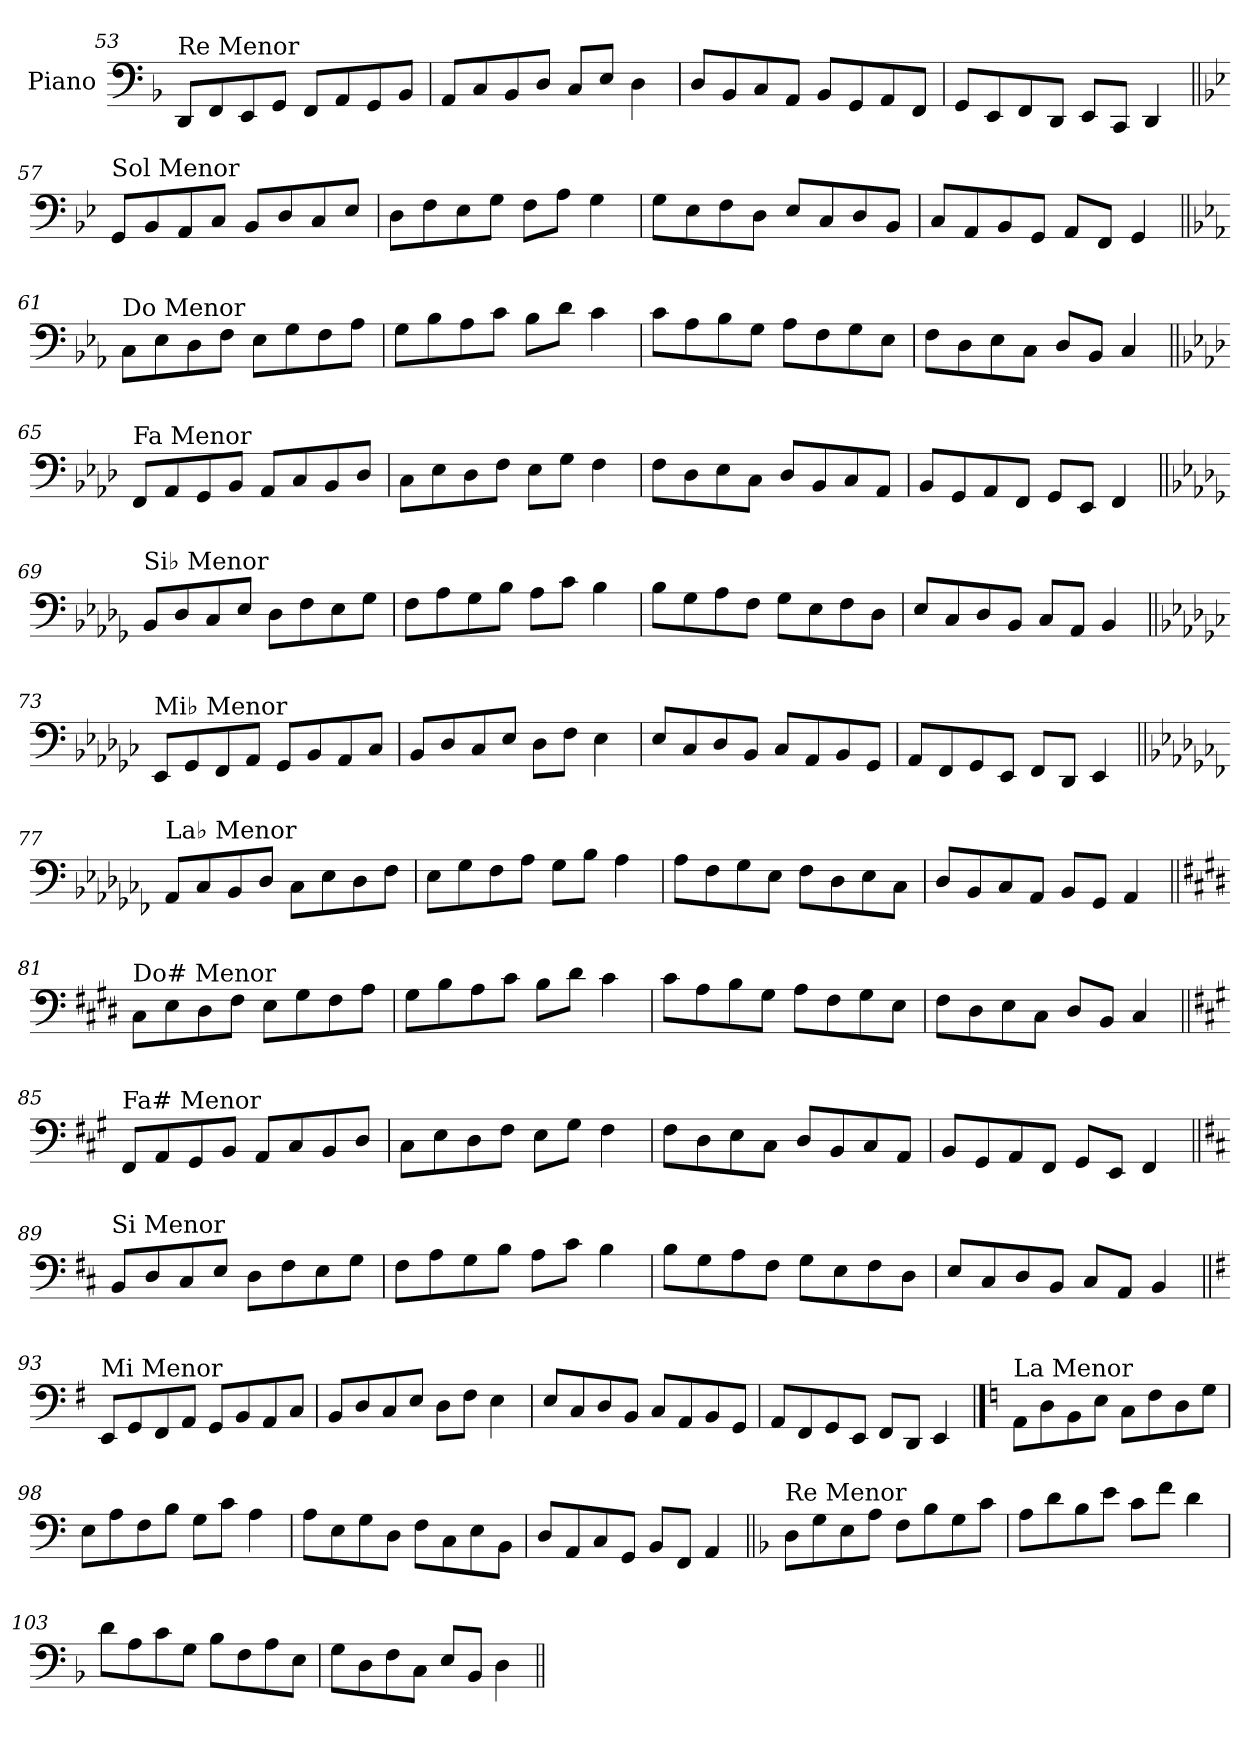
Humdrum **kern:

**kern
*part1
*staff1
*I"Piano
*I'Pno.
!!LO:LB:g=z
*clefF4
*k[b-]
=53
!LO:TX:a:t=Re Menor
8DD/L
8FF/
8EE/
8GG/J
8FF/L
8AA/
8GG/
8BB-/J
=54
8AA/L
8C/
8BB-/
8D/J
8C/L
8E/J
4D\
=55
8D/L
8BB-/
8C/
8AA/J
8BB-/L
8GG/
8AA/
8FF/J
=56
8GG/L
8EE/
8FF/
8DD/J
8EE/L
8CC/J
4DD/
!!LO:LB:g=z
=57||
*k[b-e-]
!LO:TX:a:t=Sol Menor
8GG/L
8BB-/
8AA/
8C/J
8BB-/L
8D/
8C/
8E-/J
=58
8D\L
8F\
8E-\
8G\J
8F\L
8A\J
4G\
=59
8G\L
8E-\
8F\
8D\J
8E-/L
8C/
8D/
8BB-/J
=60
8C/L
8AA/
8BB-/
8GG/J
8AA/L
8FF/J
4GG/
!!LO:LB:g=z
=61||
*k[b-e-a-]
!LO:TX:a:t=Do Menor
8C\L
8E-\
8D\
8F\J
8E-\L
8G\
8F\
8A-\J
=62
8G\L
8B-\
8A-\
8c\J
8B-\L
8d\J
4c\
=63
8c\L
8A-\
8B-\
8G\J
8A-\L
8F\
8G\
8E-\J
=64
8F\L
8D\
8E-\
8C\J
8D/L
8BB-/J
4C/
!!LO:LB:g=z
=65||
*k[b-e-a-d-]
!LO:TX:a:t=Fa Menor
8FF/L
8AA-/
8GG/
8BB-/J
8AA-/L
8C/
8BB-/
8D-/J
=66
8C\L
8E-\
8D-\
8F\J
8E-\L
8G\J
4F\
=67
8F\L
8D-\
8E-\
8C\J
8D-/L
8BB-/
8C/
8AA-/J
=68
8BB-/L
8GG/
8AA-/
8FF/J
8GG/L
8EE-/J
4FF/
!!LO:LB:g=z
=69||
*k[b-e-a-d-g-]
!LO:TX:a:t=Si♭ Menor
8BB-/L
8D-/
8C/
8E-/J
8D-\L
8F\
8E-\
8G-\J
=70
8F\L
8A-\
8G-\
8B-\J
8A-\L
8c\J
4B-\
=71
8B-\L
8G-\
8A-\
8F\J
8G-\L
8E-\
8F\
8D-\J
=72
8E-/L
8C/
8D-/
8BB-/J
8C/L
8AA-/J
4BB-/
!!LO:LB:g=z
=73||
*k[b-e-a-d-g-c-]
!LO:TX:a:t=Mi♭ Menor
8EE-/L
8GG-/
8FF/
8AA-/J
8GG-/L
8BB-/
8AA-/
8C-/J
=74
8BB-/L
8D-/
8C-/
8E-/J
8D-\L
8F\J
4E-\
=75
8E-/L
8C-/
8D-/
8BB-/J
8C-/L
8AA-/
8BB-/
8GG-/J
=76
8AA-/L
8FF/
8GG-/
8EE-/J
8FF/L
8DD-/J
4EE-/
!!LO:LB:g=z
=77||
*k[b-e-a-d-g-c-f-]
!LO:TX:a:t=La♭ Menor
8AA-/L
8C-/
8BB-/
8D-/J
8C-\L
8E-\
8D-\
8F-\J
=78
8E-\L
8G-\
8F-\
8A-\J
8G-\L
8B-\J
4A-\
=79
8A-\L
8F-\
8G-\
8E-\J
8F-\L
8D-\
8E-\
8C-\J
=80
8D-/L
8BB-/
8C-/
8AA-/J
8BB-/L
8GG-/J
4AA-/
!!LO:LB:g=z
=81||
*k[f#c#g#d#]
!LO:TX:a:t=Do# Menor
8C#\L
8E\
8D#\
8F#\J
8E\L
8G#\
8F#\
8A\J
=82
8G#\L
8B\
8A\
8c#\J
8B\L
8d#\J
4c#\
=83
8c#\L
8A\
8B\
8G#\J
8A\L
8F#\
8G#\
8E\J
=84
8F#\L
8D#\
8E\
8C#\J
8D#/L
8BB/J
4C#/
!!LO:LB:g=z
=85||
*k[f#c#g#]
!LO:TX:a:t=Fa# Menor
8FF#/L
8AA/
8GG#/
8BB/J
8AA/L
8C#/
8BB/
8D/J
=86
8C#\L
8E\
8D\
8F#\J
8E\L
8G#\J
4F#\
=87
8F#\L
8D\
8E\
8C#\J
8D/L
8BB/
8C#/
8AA/J
=88
8BB/L
8GG#/
8AA/
8FF#/J
8GG#/L
8EE/J
4FF#/
!!LO:LB:g=z
=89||
*k[f#c#]
!LO:TX:a:t=Si Menor
8BB/L
8D/
8C#/
8E/J
8D\L
8F#\
8E\
8G\J
=90
8F#\L
8A\
8G\
8B\J
8A\L
8c#\J
4B\
=91
8B\L
8G\
8A\
8F#\J
8G\L
8E\
8F#\
8D\J
=92
8E/L
8C#/
8D/
8BB/J
8C#/L
8AA/J
4BB/
!!LO:LB:g=z
=93||
*k[f#]
!LO:TX:a:t=Mi Menor
8EE/L
8GG/
8FF#/
8AA/J
8GG/L
8BB/
8AA/
8C/J
=94
8BB/L
8D/
8C/
8E/J
8D\L
8F#\J
4E\
=95
8E/L
8C/
8D/
8BB/J
8C/L
8AA/
8BB/
8GG/J
=96
8AA/L
8FF#/
8GG/
8EE/J
8FF#/L
8DD/J
4EE/
!!LO:PB:g=z
==97
*k[]
!LO:TX:a:t=La Menor
8AA\L
8D\
8BB\
8E\J
8C\L
8F\
8D\
8G\J
=98
8E\L
8A\
8F\
8B\J
8G\L
8c\J
4A\
=99
8A\L
8E\
8G\
8D\J
8F\L
8C\
8E\
8BB\J
=100
8D/L
8AA/
8C/
8GG/J
8BB/L
8FF/J
4AA/
!!LO:LB:g=z
=101||
*k[b-]
!LO:TX:a:t=Re Menor
8D\L
8G\
8E\
8A\J
8F\L
8B-\
8G\
8c\J
=102
8A\L
8d\
8B-\
8e\J
8c\L
8f\J
4d\
=103
8d\L
8A\
8c\
8G\J
8B-\L
8F\
8A\
8E\J
=104
8G\L
8D\
8F\
8C\J
8E/L
8BB-/J
4D\
=||
*-
